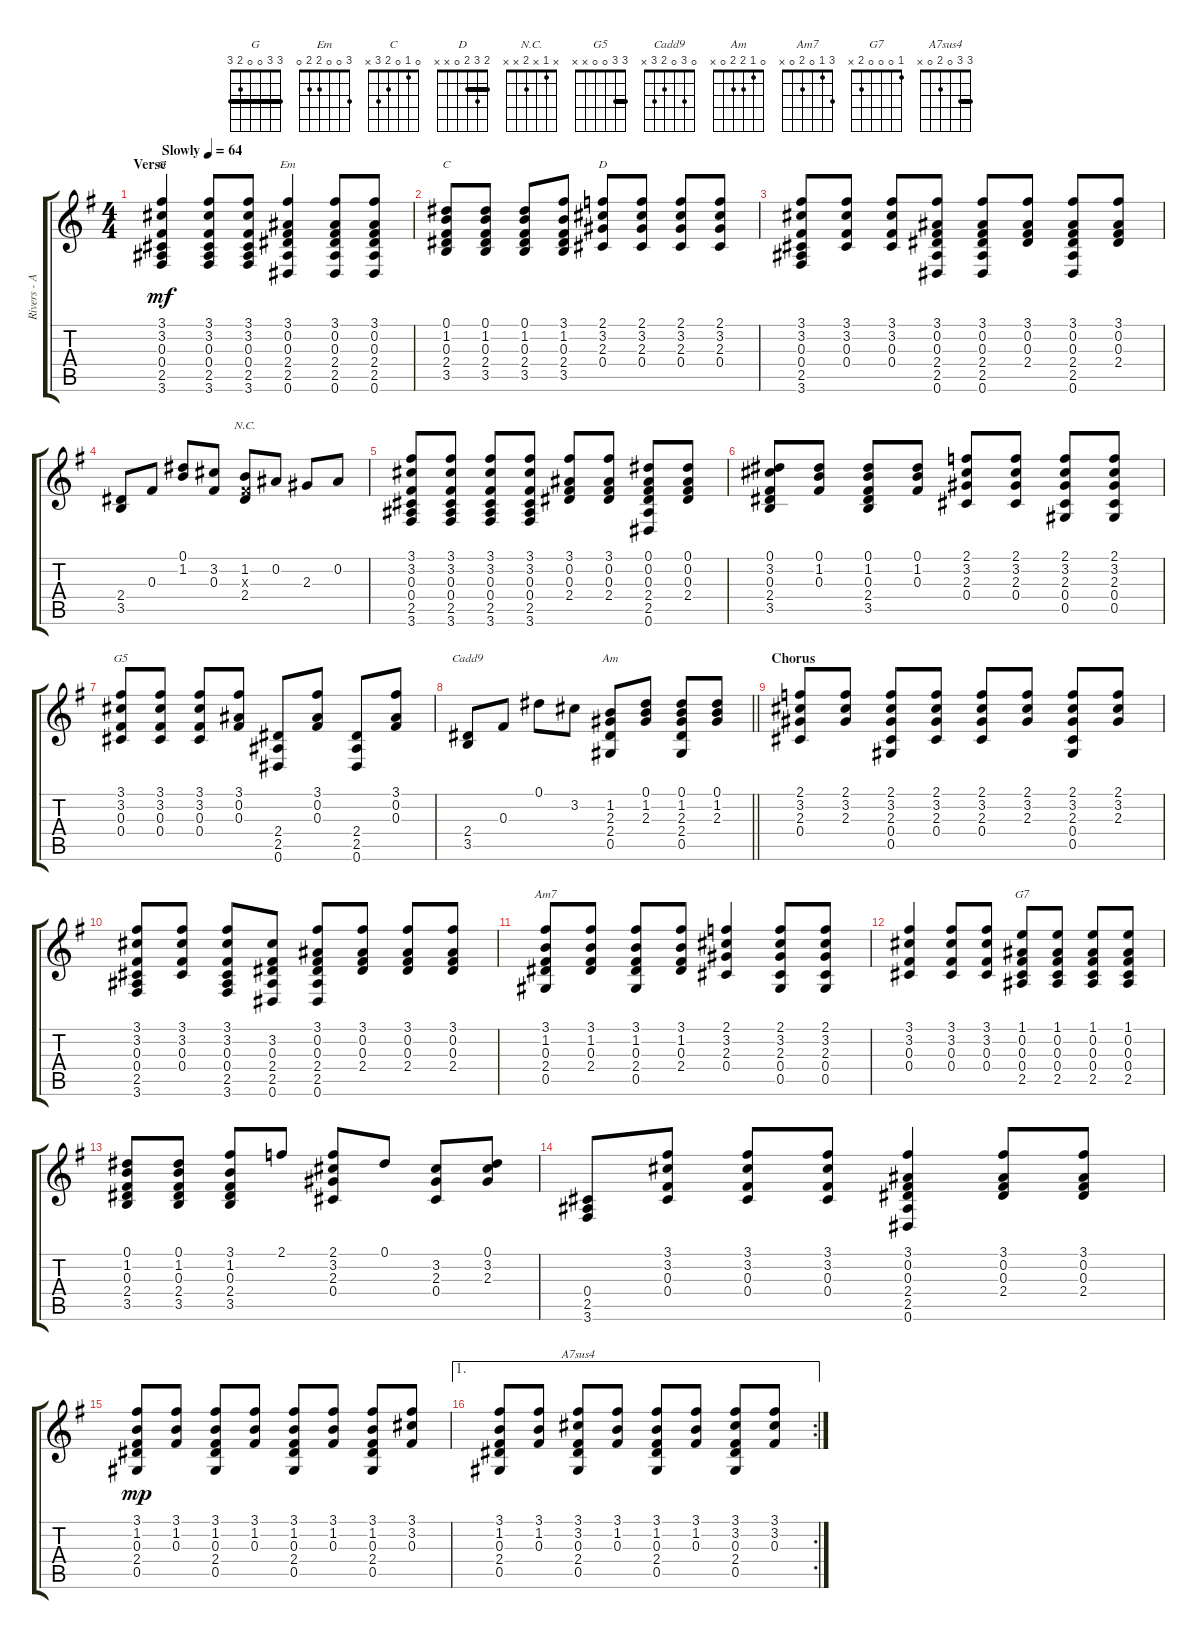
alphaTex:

\track ("Rivers - Acoustic" "Rivers - A") {instrument acousticguitarsteel}
\staff {score tabs}
\tuning (Eb4 Bb3 Gb3 Db3 Ab2 Eb2) {hide}
\chord ("G" 3 3 0 0 2 3) {barre 3}
\chord ("Em" 3 0 0 2 2 0)
\chord ("C" 0 1 0 2 3 x)
\chord ("D" 2 3 2 0 x x) {barre 2}
\chord ("N.C." x 1 x 2 x x)
\chord ("G5" 3 3 0 0 x x) {barre 3}
\chord ("Cadd9" 0 3 0 2 3 x)
\chord ("Am" 0 1 2 2 0 x)
\chord ("Am7" 3 1 0 2 0 x)
\chord ("G7" 1 0 0 0 2 x)
\chord ("A7sus4" 3 3 0 2 0 x) {barre 3}
\ts (4 4)
\section ("" "Verse ")
\tempo (64 "Slowly")
\clef g2
\ks g
(3.1 3.2 0.3 0.4 2.5 3.6).4{ch "G" dy mf instrument acousticguitarsteel} (3.1 3.2 0.3 0.4 2.5 3.6).8 (3.1 3.2 0.3 0.4 2.5 3.6).8 (3.1 0.2 0.3 2.4 2.5 0.6).4{ch "Em"} (3.1 0.2 0.3 2.4 2.5 0.6).8 (3.1 0.2 0.3 2.4 2.5 0.6).8 |
(0.1 1.2 0.3 2.4 3.5).8{ch "C"} (0.1 1.2 0.3 2.4 3.5).8 (0.1 1.2 0.3 2.4 3.5).8 (3.1 1.2 0.3 2.4 3.5).8 (2.1 3.2 2.3 0.4).8{ch "D"} (2.1 3.2 2.3 0.4).8 (2.1 3.2 2.3 0.4).8 (2.1 3.2 2.3 0.4).8 |
(3.1 3.2 0.3 0.4 2.5 3.6).8 (3.1 3.2 0.3 0.4).8 (3.1 3.2 0.3 0.4).8 (3.1 0.2 0.3 2.4 2.5 0.6).8 (3.1 0.2 0.3 2.4 2.5 0.6).8 (3.1 0.2 0.3 2.4).8 (3.1 0.2 0.3 2.4 2.5 0.6).8 (3.1 0.2 0.3 2.4).8 |
(2.4 3.5).8 0.3.8 (0.1 1.2).8 (3.2 0.3).8 (1.2 0.3{x} 2.4).8{ch "N.C."} 0.2.8 2.3.8 0.2.8 |
(3.1 3.2 0.3 0.4 2.5 3.6).8 (3.1 3.2 0.3 0.4 2.5 3.6).8 (3.1 3.2 0.3 0.4 2.5 3.6).8 (3.1 3.2 0.3 0.4 2.5 3.6).8 (3.1 0.2 0.3 2.4).8 (3.1 0.2 0.3 2.4).8 (0.1 0.2 0.3 2.4 2.5 0.6).8 (0.1 0.2 0.3 2.4).8 |
(0.1 3.2 0.3 2.4 3.5).8 (0.1 1.2 0.3).8 (0.1 1.2 0.3 2.4 3.5).8 (0.1 1.2 0.3).8 (2.1 3.2 2.3 0.4).8 (2.1 3.2 2.3 0.4).8 (2.1 3.2 2.3 0.4 0.5).8 (2.1 3.2 2.3 0.4 0.5).8 |
(3.1 3.2 0.3 0.4).8{ch "G5"} (3.1 3.2 0.3 0.4).8 (3.1 3.2 0.3 0.4).8 (3.1 0.2 0.3).8 (2.4 2.5 0.6).8 (3.1 0.2 0.3).8 (2.4 2.5 0.6).8 (3.1 0.2 0.3).8 |
\barLineRight lightlight
(2.4 3.5).8{ch "Cadd9"} 0.3.8 0.1.8 3.2.8 (1.2 2.3 2.4 0.5).8{ch "Am"} (0.1 1.2 2.3).8 (0.1 1.2 2.3 2.4 0.5).8 (0.1 1.2 2.3).8 |
\section ("" "Chorus")
(2.1 3.2 2.3 0.4).8 (2.1 3.2 2.3).8 (2.1 3.2 2.3 0.4 0.5).8 (2.1 3.2 2.3 0.4).8 (2.1 3.2 2.3 0.4).8 (2.1 3.2 2.3).8 (2.1 3.2 2.3 0.4 0.5).8 (2.1 3.2 2.3).8 |
(3.1 3.2 0.3 0.4 2.5 3.6).8 (3.1 3.2 0.3 0.4).8 (3.1 3.2 0.3 0.4 2.5 3.6).8 (3.2 0.3 2.4 2.5 0.6).8 (3.1 0.2 0.3 2.4 2.5 0.6).8 (3.1 0.2 0.3 2.4).8 (3.1 0.2 0.3 2.4).8 (3.1 0.2 0.3 2.4).8 |
(3.1 1.2 0.3 2.4 0.5).8{ch "Am7"} (3.1 1.2 0.3 2.4).8 (3.1 1.2 0.3 2.4 0.5).8 (3.1 1.2 0.3 2.4).8 (2.1 3.2 2.3 0.4).4 (2.1 3.2 2.3 0.4 0.5).8 (2.1 3.2 2.3 0.4 0.5).8 |
(3.1 3.2 0.3 0.4).4 (3.1 3.2 0.3 0.4).8 (3.1 3.2 0.3 0.4).8 (1.1 0.2 0.3 0.4 2.5).8{ch "G7"} (1.1 0.2 0.3 0.4 2.5).8 (1.1 0.2 0.3 0.4 2.5).8 (1.1 0.2 0.3 0.4 2.5).8 |
(0.1 1.2 0.3 2.4 3.5).8 (0.1 1.2 0.3 2.4 3.5).8 (3.1 1.2 0.3 2.4 3.5).8 2.1.8 (2.1 3.2 2.3 0.4).8 0.1.8 (3.2 2.3 0.4).8 (0.1 3.2 2.3).8 |
(0.4 2.5 3.6).8 (3.1 3.2 0.3 0.4).8 (3.1 3.2 0.3 0.4).8 (3.1 3.2 0.3 0.4).8 (3.1 0.2 0.3 2.4 2.5 0.6).4 (3.1 0.2 0.3 2.4).8 (3.1 0.2 0.3 2.4).8 |
(3.1 1.2 0.3 2.4 0.5).8{dy mp} (3.1 1.2 0.3).8 (3.1 1.2 0.3 2.4 0.5).8 (3.1 1.2 0.3).8 (3.1 1.2 0.3 2.4 0.5).8 (3.1 1.2 0.3).8 (3.1 1.2 0.3 2.4 0.5).8 (3.1 3.2 0.3).8 |
\ae 1
\rc 2
(3.1 1.2 0.3 2.4 0.5).8 (3.1 1.2 0.3).8 (3.1 3.2 0.3 2.4 0.5).8{ch "A7sus4"} (3.1 1.2 0.3).8 (3.1 1.2 0.3 2.4 0.5).8 (3.1 1.2 0.3).8 (3.1 3.2 0.3 2.4 0.5).8 (3.1 3.2 0.3).8
